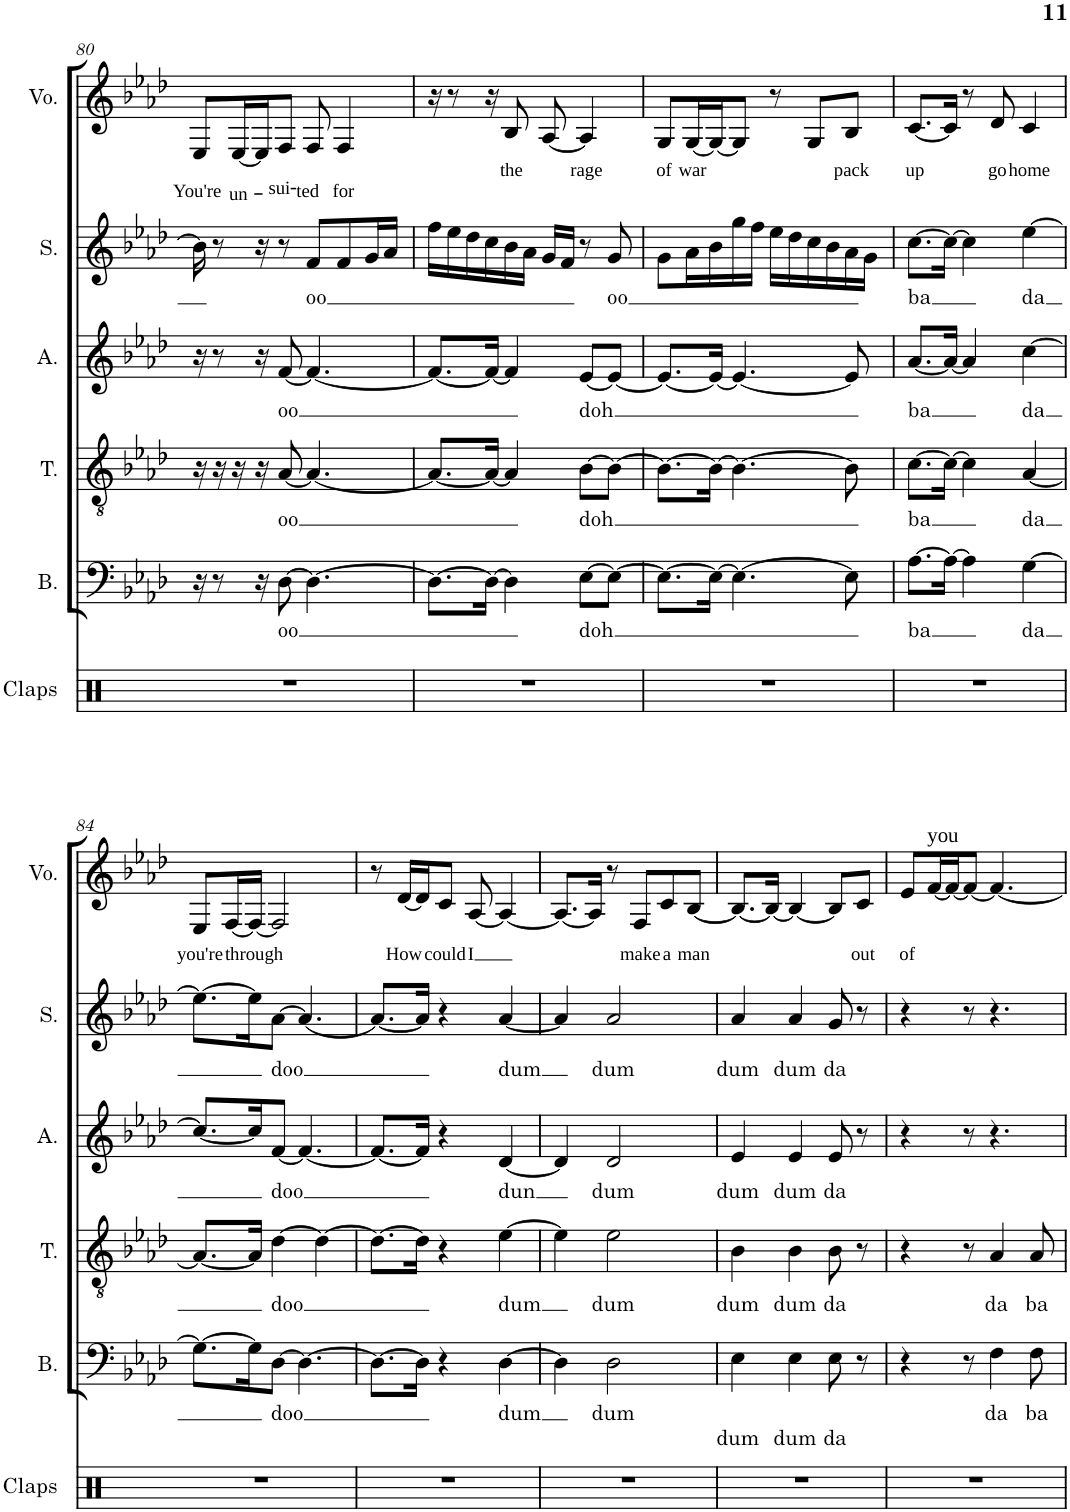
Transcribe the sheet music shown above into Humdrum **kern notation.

**kern	**kern	**text	**text	**kern	**text	**kern	**text	**kern	**text	**kern	**text
*part6	*part5	*part5	*part5	*part4	*part4	*part3	*part3	*part2	*part2	*part1	*part1
*staff6	*staff5	*staff5	*staff5	*staff4	*staff4	*staff3	*staff3	*staff2	*staff2	*staff1	*staff1
*I"Claps	*I"Bass	*	*	*I"Tenor	*	*I"Alto	*	*I"Soprano	*	*I"Voice	*
*I'Claps	*I'B.	*	*	*I'T.	*	*I'A.	*	*I'S.	*	*I'Vo.	*
!!LO:PB:g=z
*clefX	*clefF4	*	*	*clefGv2	*	*clefG2	*	*clefG2	*	*clefG2	*
*k[]	*k[b-e-a-d-]	*	*	*k[b-e-a-d-]	*	*k[b-e-a-d-]	*	*k[b-e-a-d-]	*	*k[b-e-a-d-]	*
*M6/8	*M6/8	*	*	*M6/8	*	*M6/8	*	*M6/8	*	*M6/8	*
=80	=80	=80	=80	=80	=80	=80	=80	=80	=80	=80	=80
!	!	!	!	!	!	!	!	!	!	!	!LO:LY:b
2.r	16r	.	.	16r	.	16r	.	16b-\]	.	8E-/L	You're
.	8r	.	.	16r	.	8r	.	8r	.	.	.
!	!	!	!	!	!	!	!	!	!	!	!LO:LY:b
.	.	.	.	16r	.	.	.	.	.	[16E-/L	un-
.	16r	.	.	16r	.	16r	.	16r	.	16E-/J]	.
!	!	!LO:LY:b	!	!	!LO:LY:b	!	!LO:LY:b	!	!	!	!LO:LY:b
.	[8D-\	oo	.	[8A-/	oo	[8f/	oo	8r	.	8F/J	-sui-
!	!	!	!	!	!	!	!	!	!LO:LY:b	!	!LO:LY:b
.	4.D-\_	.	.	4.A-/_	.	4.f/_	.	8f/L	oo	8F/	-ted
!	!	!	!	!	!	!	!	!	!	!	!LO:LY:b
.	.	.	.	.	.	.	.	8f/	.	4F/	for
.	.	.	.	.	.	.	.	16g/L	.	.	.
.	.	.	.	.	.	.	.	16a-/JJ	.	.	.
=81	=81	=81	=81	=81	=81	=81	=81	=81	=81	=81	=81
2.r	8.D-\L_	.	.	8.A-/L_	.	8.f/L_	.	16ff\LL	.	16r	.
.	.	.	.	.	.	.	.	16ee-\	.	8r	.
.	.	.	.	.	.	.	.	16dd-\	.	.	.
.	16D-\Jk_	.	.	16A-/Jk_	.	16f/Jk_	.	16cc\	.	16r	.
!	!	!	!	!	!	!	!	!	!	!	!LO:LY:b
.	4D-\]	.	.	4A-/]	.	4f/]	.	16b-\	.	8B-/	the
.	.	.	.	.	.	.	.	16a-\JJ	.	.	.
.	.	.	.	.	.	.	.	16g/LL	.	[8A-/	.
.	.	.	.	.	.	.	.	16f/JJ	.	.	.
!	!	!LO:LY:b	!	!	!LO:LY:b	!	!LO:LY:b	!	!	!	!LO:LY:b
.	[8E-\L	doh	.	[8B-\L	doh	[8e-/L	doh	8r	.	4A-/]	rage
!	!	!	!	!	!	!	!	!	!LO:LY:b	!	!
.	8E-\J_	.	.	8B-\J_	.	8e-/J_	.	8g/	oo	.	.
=82	=82	=82	=82	=82	=82	=82	=82	=82	=82	=82	=82
!	!	!	!	!	!	!	!	!	!	!	!LO:LY:b
2.r	8.E-\L_	.	.	8.B-\L_	.	8.e-/L_	.	8g\L	.	8G/L	of
!	!	!	!	!	!	!	!	!	!	!	!LO:LY:b
.	.	.	.	.	.	.	.	16a-\L	.	[16G/L	war
.	16E-\Jk_	.	.	16B-\Jk_	.	16e-/Jk_	.	16b-\	.	16G/J_	.
.	4.E-\_	.	.	4.B-\_	.	4.e-/_	.	16gg\	.	8G/J]	.
.	.	.	.	.	.	.	.	16ff\JJ	.	.	.
.	.	.	.	.	.	.	.	16ee-\LL	.	8r	.
.	.	.	.	.	.	.	.	16dd-\	.	.	.
.	.	.	.	.	.	.	.	16cc\	.	8G/L	.
.	.	.	.	.	.	.	.	16b-\	.	.	.
!	!	!	!	!	!	!	!	!	!	!	!LO:LY:b
.	8E-\]	.	.	8B-\]	.	8e-/]	.	16a-\	.	8B-/J	pack
.	.	.	.	.	.	.	.	16g\JJ	.	.	.
=83	=83	=83	=83	=83	=83	=83	=83	=83	=83	=83	=83
!	!	!LO:LY:b	!	!	!LO:LY:b	!	!LO:LY:b	!	!LO:LY:b	!	!LO:LY:b
2.r	[8.A-\L	ba	.	[8.c\L	ba	[8.a-/L	ba	[8.cc\L	ba	[8.c/L	up
.	16A-\Jk_	.	.	16c\Jk_	.	16a-/Jk_	.	16cc\Jk_	.	16c/Jk]	.
.	4A-\]	.	.	4c\]	.	4a-/]	.	4cc\]	.	8r	.
!	!	!	!	!	!	!	!	!	!	!	!LO:LY:b
.	.	.	.	.	.	.	.	.	.	8d-/	go
!	!	!LO:LY:b	!	!	!LO:LY:b	!	!LO:LY:b	!	!LO:LY:b	!	!LO:LY:b
.	[4G\	da	.	[4A-/	da	[4cc\	da	[4ee-\	da	4c/	home
!!LO:LB:g=z
=84	=84	=84	=84	=84	=84	=84	=84	=84	=84	=84	=84
!	!	!	!	!	!	!	!	!	!	!	!LO:LY:b
2.r	8.G\L_	.	.	8.A-/L_	.	8.cc/L_	.	8.ee-\L_	.	8E-/L	you're
!	!	!	!	!	!	!	!	!	!	!	!LO:LY:b
.	.	.	.	.	.	.	.	.	.	[16F/L	through
.	16G\K]	.	.	16A-/Jk]	.	16cc/K]	.	16ee-\K]	.	16F/JJ_	.
!	!	!LO:LY:b	!	!	!LO:LY:b	!	!LO:LY:b	!	!LO:LY:b	!	!
.	[8D-\J	doo	.	[4d-\	doo	[8f/J	doo	[8a-\J	doo	2F/]	.
.	4.D-\_	.	.	.	.	4.f/_	.	4.a-/_	.	.	.
.	.	.	.	4d-\_	.	.	.	.	.	.	.
=85	=85	=85	=85	=85	=85	=85	=85	=85	=85	=85	=85
2.r	8.D-\L_	.	.	8.d-\L_	.	8.f/L_	.	8.a-/L_	.	8r	.
!	!	!	!	!	!	!	!	!	!	!	!LO:LY:b
.	.	.	.	.	.	.	.	.	.	[16d-/LL	How
.	16D-\Jk]	.	.	16d-\Jk]	.	16f/Jk]	.	16a-/Jk]	.	16d-/J]	.
!	!	!	!	!	!	!	!	!	!	!	!LO:LY:b
.	4r	.	.	4r	.	4r	.	4r	.	8c/J	could
!	!	!	!	!	!	!	!	!	!	!	!LO:LY:b
.	.	.	.	.	.	.	.	.	.	[8A-/	-I
!	!	!LO:LY:b	!	!	!LO:LY:b	!	!LO:LY:b	!	!LO:LY:b	!	!
.	[4D-\	dum	.	[4e-\	dum	[4d-/	dun	[4a-/	dum	4A-/_	.
=86	=86	=86	=86	=86	=86	=86	=86	=86	=86	=86	=86
2.r	4D-\]	.	.	4e-\]	.	4d-/]	.	4a-/]	.	8.A-/L_	.
.	.	.	.	.	.	.	.	.	.	16A-/Jk]	.
!	!	!LO:LY:b	!	!	!LO:LY:b	!	!LO:LY:b	!	!LO:LY:b	!	!
.	2D-\	dum	.	2e-\	dum	2d-/	dum	2a-/	dum	8r	.
!	!	!	!	!	!	!	!	!	!	!	!LO:LY:b
.	.	.	.	.	.	.	.	.	.	8F/L	make
!	!	!	!	!	!	!	!	!	!	!	!LO:LY:b
.	.	.	.	.	.	.	.	.	.	8c/	a
!	!	!	!	!	!	!	!	!	!	!	!LO:LY:b
.	.	.	.	.	.	.	.	.	.	[8B-/J	man
=87	=87	=87	=87	=87	=87	=87	=87	=87	=87	=87	=87
!	!	!	!LO:LY:b	!	!LO:LY:b	!	!LO:LY:b	!	!LO:LY:b	!	!
2.r	4E-\	.	dum	4B-\	dum	4e-/	dum	4a-/	dum	8.B-/L_	.
.	.	.	.	.	.	.	.	.	.	16B-/Jk_	.
!	!	!	!LO:LY:b	!	!LO:LY:b	!	!LO:LY:b	!	!LO:LY:b	!	!
.	4E-\	.	dum	4B-\	dum	4e-/	dum	4a-/	dum	4B-/_	.
!	!	!	!LO:LY:b	!	!LO:LY:b	!	!LO:LY:b	!	!LO:LY:b	!	!
.	8E-\	.	da	8B-\	da	8e-/	da	8g/	da	8B-/L]	.
!	!	!	!	!	!	!	!	!	!	!	!LO:LY:b
.	8r	.	.	8r	.	8r	.	8r	.	8c/J	out
=88	=88	=88	=88	=88	=88	=88	=88	=88	=88	=88	=88
!	!	!	!	!	!	!	!	!	!	!	!LO:LY:b
2.r	4r	.	.	4r	.	4r	.	4r	.	8e-/L	of
!	!	!	!	!	!	!	!	!	!	!LO:TX:a:t=you	!
.	.	.	.	.	.	.	.	.	.	[16f/L	.
.	.	.	.	.	.	.	.	.	.	16f/J_	.
.	8r	.	.	8r	.	8r	.	8r	.	8f/J_	.
!	!	!LO:LY:b	!	!	!LO:LY:b	!	!	!	!	!	!
.	4F\	da	.	4A-/	da	4.r	.	4.r	.	4.f/_	.
!	!	!LO:LY:b	!	!	!LO:LY:b	!	!	!	!	!	!
.	8F\	ba	.	8A-/	ba	.	.	.	.	.	.
=	=	=	=	=	=	=	=	=	=	=	=
*-	*-	*-	*-	*-	*-	*-	*-	*-	*-	*-	*-
